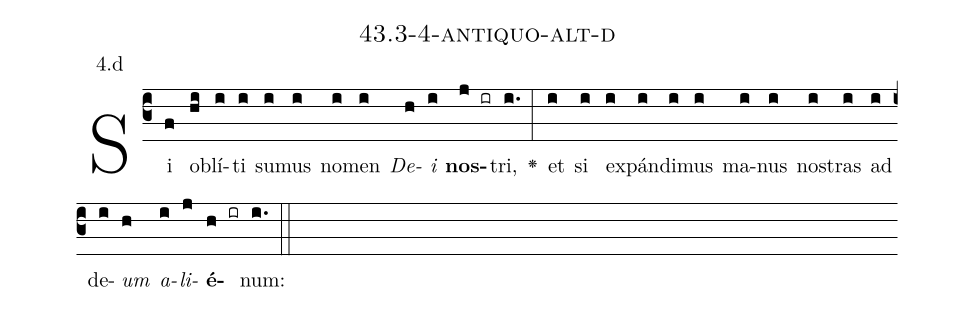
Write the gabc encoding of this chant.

name: 43.3-4-antiquo-alt-d;
annotation: 4.d;
%%
(c3)Si(f) ob(hi)lí(i)ti(i) su(i)mus(i) no(i)men(i) <i>De</i>(h)<i>i</i>(i) <b>nos</b>(j ir)tri,(i.) <v>\greheightstar</v>(:) et(i) si(i) ex(i)pán(i)di(i)mus(i) ma(i)nus(i) nos(i)tras(i) ad(i) de(i)<i>um</i>(h) <i>a</i>(i)<i>li</i>(j)<b>é</b>(h ir)num:(i.) (::)


%E(i) u(h) o(i) u(j) a(h) e.(i.) (::)
